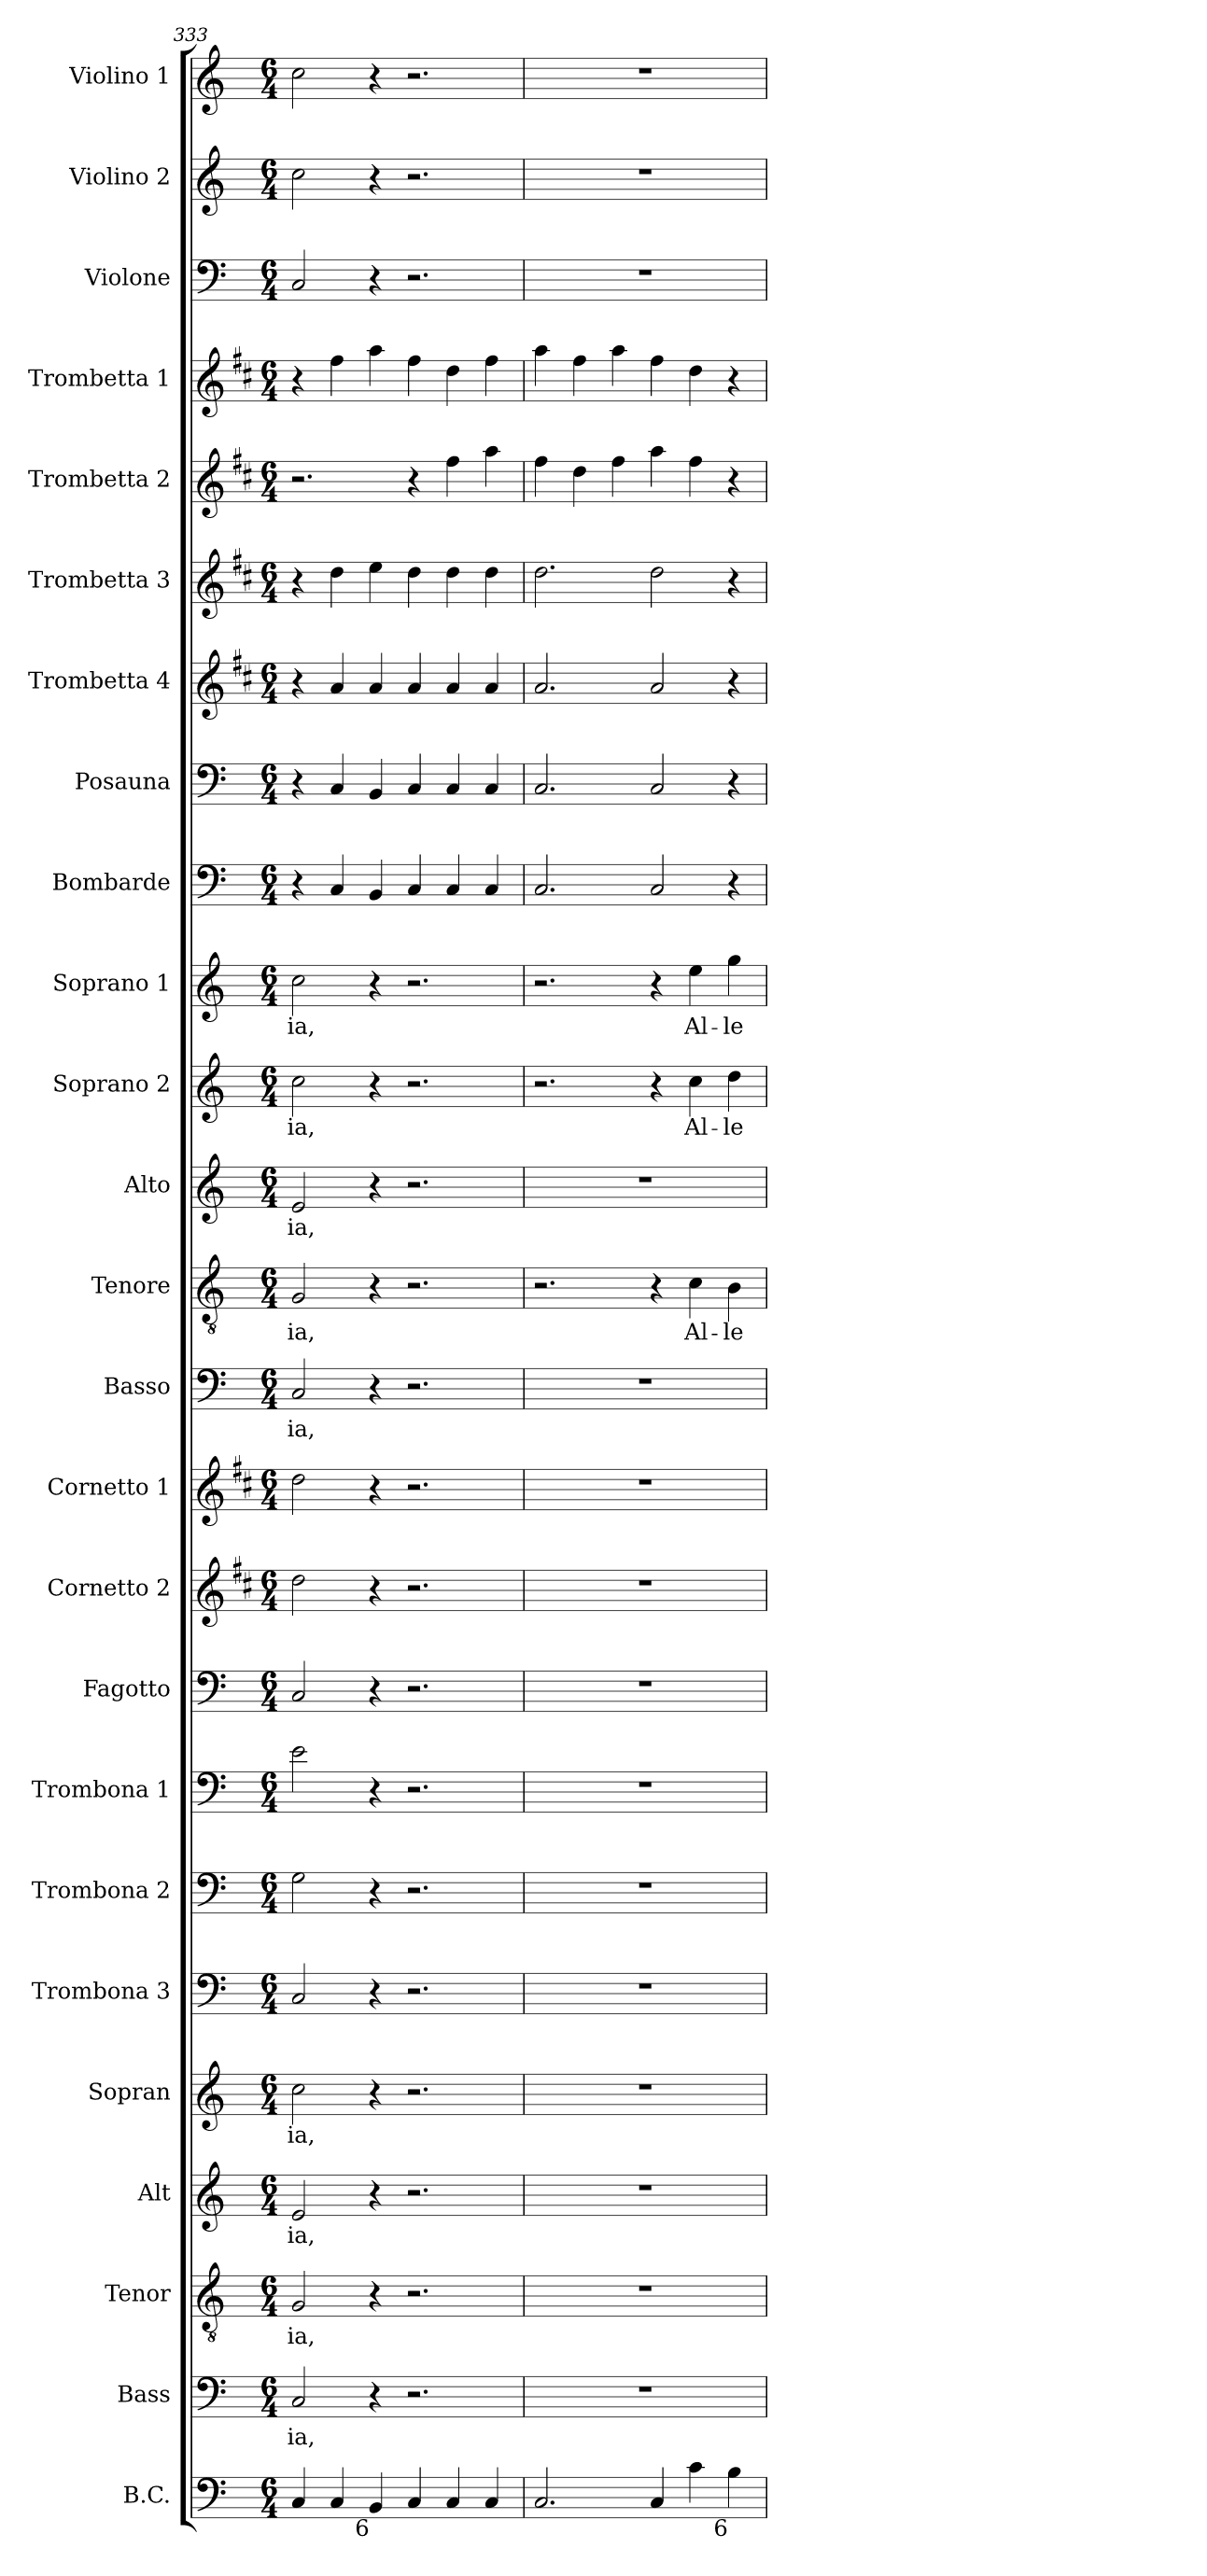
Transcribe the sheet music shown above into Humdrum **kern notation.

**kern	**kern	**text	**kern	**text	**kern	**text	**kern	**text	**kern	**kern	**kern	**kern	**kern	**kern	**kern	**text	**kern	**text	**kern	**text	**kern	**text	**kern	**text	**kern	**kern	**kern	**kern	**kern	**kern	**kern	**kern	**kern
*part25	*part24	*part24	*part23	*part23	*part22	*part22	*part21	*part21	*part20	*part19	*part18	*part17	*part16	*part15	*part14	*part14	*part13	*part13	*part12	*part12	*part11	*part11	*part10	*part10	*part9	*part8	*part7	*part6	*part5	*part4	*part3	*part2	*part1
*staff25	*staff24	*staff24	*staff23	*staff23	*staff22	*staff22	*staff21	*staff21	*staff20	*staff19	*staff18	*staff17	*staff16	*staff15	*staff14	*staff14	*staff13	*staff13	*staff12	*staff12	*staff11	*staff11	*staff10	*staff10	*staff9	*staff8	*staff7	*staff6	*staff5	*staff4	*staff3	*staff2	*staff1
*I"B.C.	*I"Bass	*	*I"Tenor	*	*I"Alt	*	*I"Sopran	*	*I"Trombona 3	*I"Trombona 2	*I"Trombona 1	*I"Fagotto	*I"Cornetto 2	*I"Cornetto 1	*I"Basso	*	*I"Tenore	*	*I"Alto	*	*I"Soprano 2	*	*I"Soprano 1	*	*I"Bombarde	*I"Posauna	*I"Trombetta 4	*I"Trombetta 3	*I"Trombetta 2	*I"Trombetta 1	*I"Violone	*I"Violino 2	*I"Violino 1
*I'B.C.	*I'B.	*	*I'T.	*	*I'A.	*	*I'S.	*	*I'Tbn. 2	*I'Tbn. 2	*I'Tbn. 1	*I'Fag.	*I'Cor. 2	*I'Cor. 1	*I'B.	*	*I'T.	*	*I'A.	*	*I'S.	*	*I'S.	*	*	*	*	*	*	*	*	*I'Vl. 2	*I'Vl. 1
*clefF4	*clefF4	*	*clefGv2	*	*clefG2	*	*clefG2	*	*clefF4	*clefF4	*clefF4	*clefF4	*clefG2	*clefG2	*clefF4	*	*clefGv2	*	*clefG2	*	*clefG2	*	*clefG2	*	*clefF4	*clefF4	*clefG2	*clefG2	*clefG2	*clefG2	*clefF4	*clefG2	*clefG2
*	*	*	*ITrd7c12	*	*	*	*	*	*	*	*	*	*ITrd1c2	*ITrd1c2	*	*	*ITrd7c12	*	*	*	*	*	*	*	*	*	*ITrd1c2	*ITrd1c2	*ITrd1c2	*ITrd1c2	*	*	*
*k[]	*k[]	*	*k[]	*	*k[]	*	*k[]	*	*k[]	*k[]	*k[]	*k[]	*k[]	*k[]	*k[]	*	*k[]	*	*k[]	*	*k[]	*	*k[]	*	*k[]	*k[]	*k[]	*k[]	*k[]	*k[]	*k[]	*k[]	*k[]
*C:	*C:	*	*C:	*	*C:	*	*C:	*	*C:	*C:	*C:	*C:	*C:	*C:	*C:	*	*C:	*	*C:	*	*C:	*	*C:	*	*C:	*C:	*C:	*C:	*C:	*C:	*C:	*C:	*C:
*M6/4	*M6/4	*	*M6/4	*	*M6/4	*	*M6/4	*	*M6/4	*M6/4	*M6/4	*M6/4	*M6/4	*M6/4	*M6/4	*	*M6/4	*	*M6/4	*	*M6/4	*	*M6/4	*	*M6/4	*M6/4	*M6/4	*M6/4	*M6/4	*M6/4	*M6/4	*M6/4	*M6/4
=333	=333	=333	=333	=333	=333	=333	=333	=333	=333	=333	=333	=333	=333	=333	=333	=333	=333	=333	=333	=333	=333	=333	=333	=333	=333	=333	=333	=333	=333	=333	=333	=333	=333
!	!	!LO:LY:b:color=#000000	!	!	!	!	!	!	!	!	!	!	!	!	!	!	!	!	!	!	!	!	!	!	!	!	!	!	!	!	!	!	!
!	!	!	!	!LO:LY:b:color=#000000	!	!	!	!	!	!	!	!	!	!	!	!	!	!	!	!	!	!	!	!	!	!	!	!	!	!	!	!	!
!	!	!	!	!	!	!LO:LY:b:color=#000000	!	!	!	!	!	!	!	!	!	!	!	!	!	!	!	!	!	!	!	!	!	!	!	!	!	!	!
!	!	!	!	!	!	!	!	!LO:LY:b:color=#000000	!	!	!	!	!	!	!	!	!	!	!	!	!	!	!	!	!	!	!	!	!	!	!	!	!
!	!	!	!	!	!	!	!	!	!	!	!	!	!	!	!	!LO:LY:b:color=#000000	!	!	!	!	!	!	!	!	!	!	!	!	!	!	!	!	!
!	!	!	!	!	!	!	!	!	!	!	!	!	!	!	!	!	!	!LO:LY:b:color=#000000	!	!	!	!	!	!	!	!	!	!	!	!	!	!	!
!	!	!	!	!	!	!	!	!	!	!	!	!	!	!	!	!	!	!	!	!LO:LY:b:color=#000000	!	!	!	!	!	!	!	!	!	!	!	!	!
!	!	!	!	!	!	!	!	!	!	!	!	!	!	!	!	!	!	!	!	!	!	!LO:LY:b:color=#000000	!	!	!	!	!	!	!	!	!	!	!
!	!	!	!	!	!	!	!	!	!	!	!	!	!	!	!	!	!	!	!	!	!	!	!	!LO:LY:b:color=#000000	!	!	!	!	!	!	!	!	!
4Ci/	2Ci/	-ia,	2GGi/	-ia,	2ei/	-ia,	2cci\	-ia,	2Ci/	2Gi\	2ei\	2Ci/	2cci\	2cci\	2Ci/	-ia,	2GGi/	-ia,	2ei/	-ia,	2cci\	-ia,	2cci\	-ia,	4r	4r	4r	4r	2.r	4r	2Ci/	2cci\	2cci\
4Ci/	.	.	.	.	.	.	.	.	.	.	.	.	.	.	.	.	.	.	.	.	.	.	.	.	4Ci/	4Ci/	4gi/	4cci\	.	4eei\	.	.	.
!LO:TX:b:rj:t=6	!	!	!	!	!	!	!	!	!	!	!	!	!	!	!	!	!	!	!	!	!	!	!	!	!	!	!	!	!	!	!	!	!
4BBi/	4r	.	4r	.	4r	.	4r	.	4r	4r	4r	4r	4r	4r	4r	.	4r	.	4r	.	4r	.	4r	.	4BBi/	4BBi/	4gi/	4ddi\	.	4ggi\	4r	4r	4r
4Ci/	2.r	.	2.r	.	2.r	.	2.r	.	2.r	2.r	2.r	2.r	2.r	2.r	2.r	.	2.r	.	2.r	.	2.r	.	2.r	.	4Ci/	4Ci/	4gi/	4cci\	4r	4eei\	2.r	2.r	2.r
4Ci/	.	.	.	.	.	.	.	.	.	.	.	.	.	.	.	.	.	.	.	.	.	.	.	.	4Ci/	4Ci/	4gi/	4cci\	4eei\	4cci\	.	.	.
4Ci/	.	.	.	.	.	.	.	.	.	.	.	.	.	.	.	.	.	.	.	.	.	.	.	.	4Ci/	4Ci/	4gi/	4cci\	4ggi\	4eei\	.	.	.
=334	=334	=334	=334	=334	=334	=334	=334	=334	=334	=334	=334	=334	=334	=334	=334	=334	=334	=334	=334	=334	=334	=334	=334	=334	=334	=334	=334	=334	=334	=334	=334	=334	=334
!	!LO:N:vis=1	!	!LO:N:vis=1	!	!LO:N:vis=1	!	!LO:N:vis=1	!	!LO:N:vis=1	!LO:N:vis=1	!LO:N:vis=1	!LO:N:vis=1	!LO:N:vis=1	!LO:N:vis=1	!LO:N:vis=1	!	!	!	!LO:N:vis=1	!	!	!	!	!	!	!	!	!	!	!	!LO:N:vis=1	!LO:N:vis=1	!LO:N:vis=1
2.Ci/	1.r	.	1.r	.	1.r	.	1.r	.	1.r	1.r	1.r	1.r	1.r	1.r	1.r	.	2.r	.	1.r	.	2.r	.	2.r	.	2.Ci/	2.Ci/	2.gi/	2.cci\	4eei\	4ggi\	1.r	1.r	1.r
.	.	.	.	.	.	.	.	.	.	.	.	.	.	.	.	.	.	.	.	.	.	.	.	.	.	.	.	.	4cci\	4eei\	.	.	.
.	.	.	.	.	.	.	.	.	.	.	.	.	.	.	.	.	.	.	.	.	.	.	.	.	.	.	.	.	4eei\	4ggi\	.	.	.
4Ci/	.	.	.	.	.	.	.	.	.	.	.	.	.	.	.	.	4r	.	.	.	4r	.	4r	.	2Ci/	2Ci/	2gi/	2cci\	4ggi\	4eei\	.	.	.
!	!	!	!	!	!	!	!	!	!	!	!	!	!	!	!	!	!	!LO:LY:b:color=#000000	!	!	!	!	!	!	!	!	!	!	!	!	!	!	!
!	!	!	!	!	!	!	!	!	!	!	!	!	!	!	!	!	!	!	!	!	!	!LO:LY:b:color=#000000	!	!	!	!	!	!	!	!	!	!	!
!	!	!	!	!	!	!	!	!	!	!	!	!	!	!	!	!	!	!	!	!	!	!	!	!LO:LY:b:color=#000000	!	!	!	!	!	!	!	!	!
4ci\	.	.	.	.	.	.	.	.	.	.	.	.	.	.	.	.	4Ci\	Al-	.	.	4cci\	Al-	4eei\	Al-	.	.	.	.	4eei\	4cci\	.	.	.
!	!	!	!	!	!	!	!	!	!	!	!	!	!	!	!	!	!	!LO:LY:b:color=#000000	!	!	!	!	!	!	!	!	!	!	!	!	!	!	!
!	!	!	!	!	!	!	!	!	!	!	!	!	!	!	!	!	!	!	!	!	!	!LO:LY:b:color=#000000	!	!	!	!	!	!	!	!	!	!	!
!LO:TX:b:rj:t=6	!	!	!	!	!	!	!	!	!	!	!	!	!	!	!	!	!	!	!	!	!	!	!	!	!	!	!	!	!	!	!	!	!
!	!	!	!	!	!	!	!	!	!	!	!	!	!	!	!	!	!	!	!	!	!	!	!	!LO:LY:b:color=#000000	!	!	!	!	!	!	!	!	!
4Bi\	.	.	.	.	.	.	.	.	.	.	.	.	.	.	.	.	4BBi\	-le-	.	.	4ddi\	-le-	4ggi\	-le-	4r	4r	4r	4r	4r	4r	.	.	.
=	=	=	=	=	=	=	=	=	=	=	=	=	=	=	=	=	=	=	=	=	=	=	=	=	=	=	=	=	=	=	=	=	=
*-	*-	*-	*-	*-	*-	*-	*-	*-	*-	*-	*-	*-	*-	*-	*-	*-	*-	*-	*-	*-	*-	*-	*-	*-	*-	*-	*-	*-	*-	*-	*-	*-	*-
